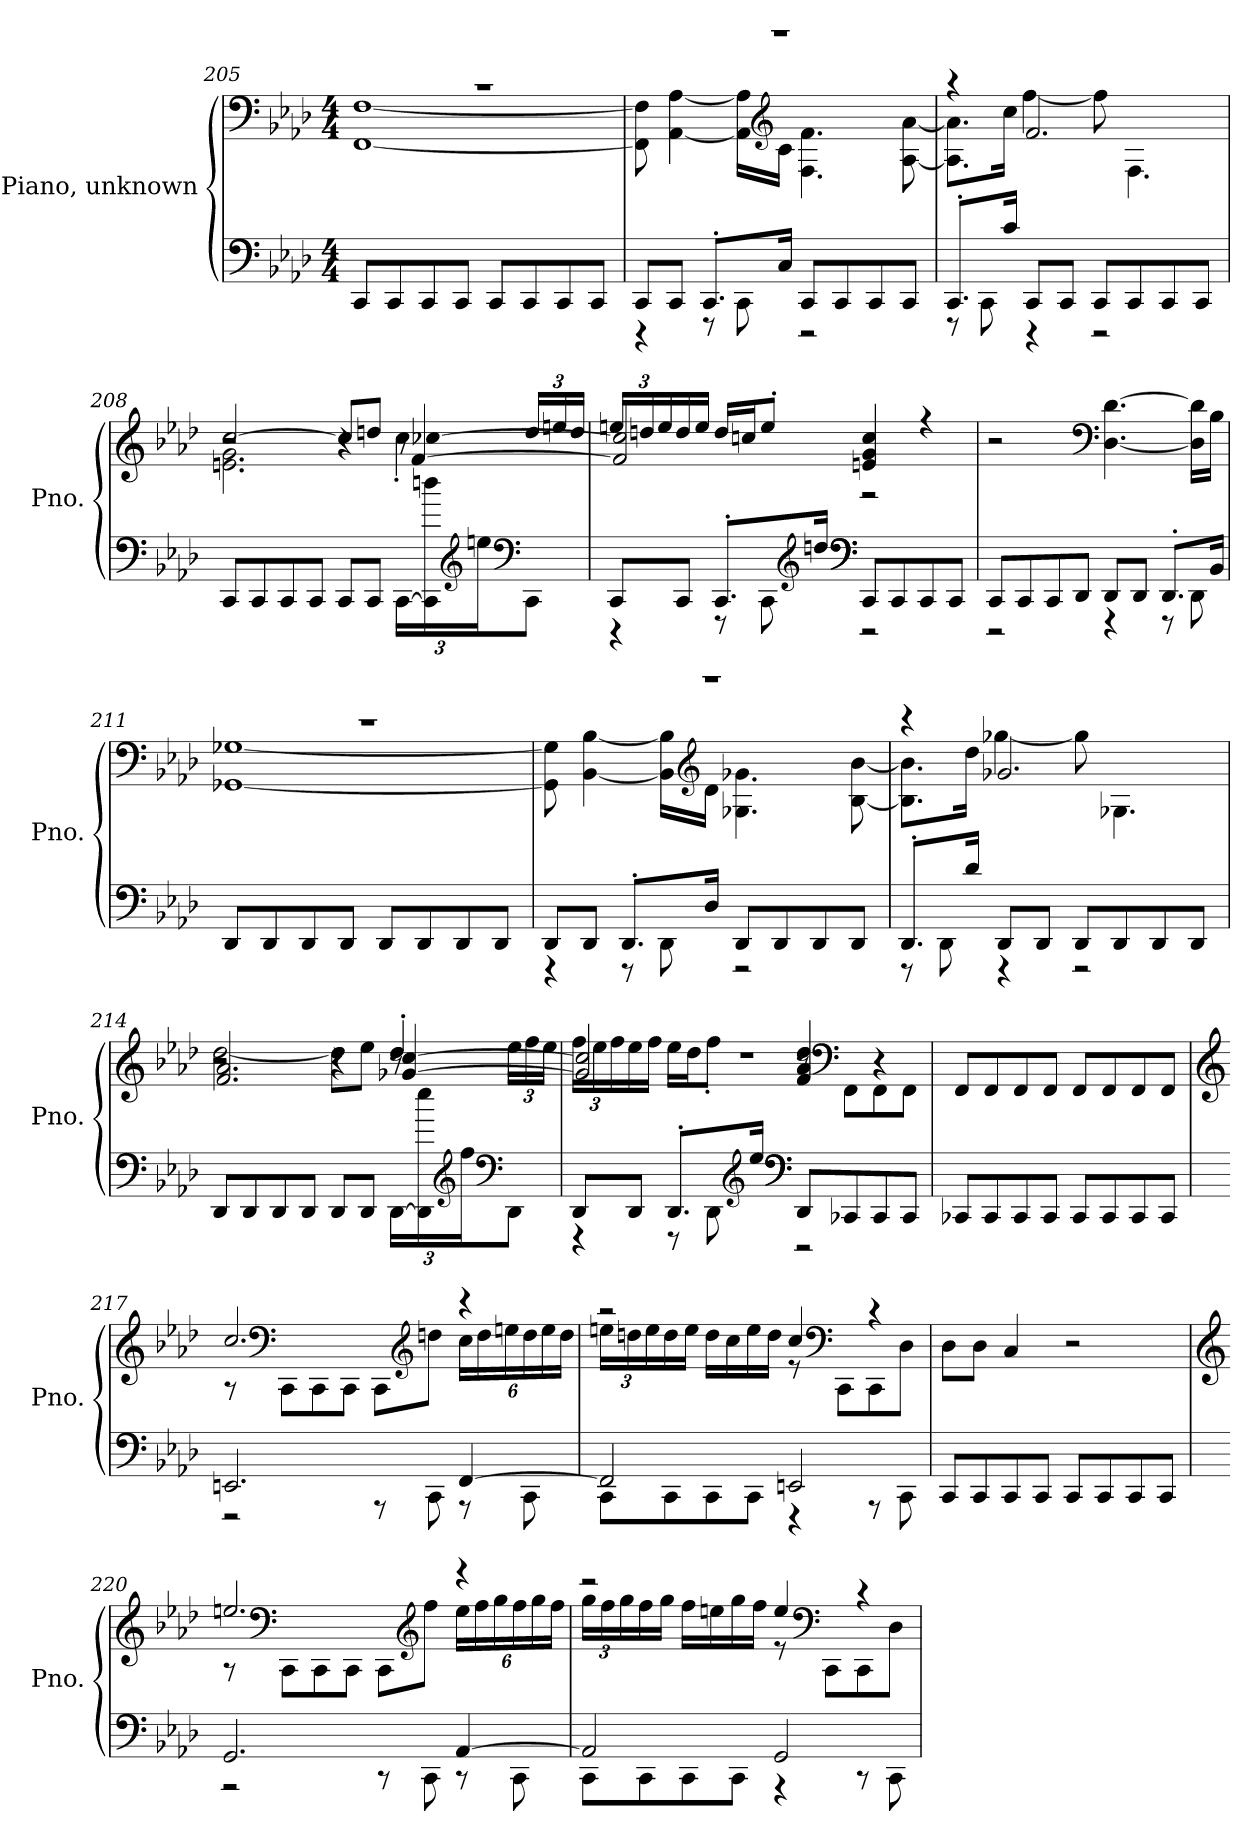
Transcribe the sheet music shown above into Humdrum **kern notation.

**kern	**kern
*part1	*part1
*staff2	*staff1
*I"Piano, unknown	*
*I'Pno.	*
*clefF4	*clefF4
*k[b-e-a-d-]	*k[b-e-a-d-]
*M4/4	*M4/4
=205	=205
*	*^
8CC/L	1r	[1FF [1F
8CC/	.	.
8CC/	.	.
8CC/J	.	.
8CC/L	.	.
8CC/	.	.
8CC/	.	.
8CC/J	.	.
=206	=206	=206
*^	*	*
8CC/L	4r	1r	8FF\] 8F\]
8CC/J	.	.	[4AA-\ [4A-\
8.CC'/L	8r	.	.
.	8CC\	.	16AA-\] 16A-\]LL
*	*	*clefG2	*
16C/Jk	.	.	16c\JJ
8CC/L	2r	.	4.F\ 4.f\
8CC/	.	.	.
8CC/	.	.	.
8CC/J	.	.	[8A-\ [8a-\
!!LO:LB:g=z	!!
=207	=207	=207	=207
8.CC'/L	8r	4r	8.A-\] 8.a-\]L
.	8CC\	.	.
16c/Jk	.	.	16cc\Jk
8CC/L	4r	2.f/	[4ff\
8CC/J	.	.	.
8CC/L	2r	.	8ff\]
8CC/	.	.	4.F\
8CC/	.	.	.
8CC/J	.	.	.
*v	*v	*	*
=208	=208	=208
*	*	*^
8CC/L	[2cc/	2.en\ 2.g\	2r
8CC/	.	.	.
8CC/	.	.	.
8CC/J	.	.	.
8CC/L	8cc/L]	.	4r
8CC/J	8ddn/J	.	.
*Xbrackettup	*	*	*
[24CC\LL	8r	4cc'\	[4f/ [4cc-X/
24CC\] 24ddn\	.	.	.
*clefG2	*	*	*
24een\J	.	.	.
*clefF4	*	*	*
*	*Xbrackettup	*	*
8CC\J	24dd/LL	.	.
.	24een/	.	.
.	24dd/JJ	.	.
*	*	*v	*v
!!LO:LB:g=z
=209	=209	=209
*^	*	*
8CC/L	4r	24een/LL	2f/] 2cc-/]
.	.	24ddn/	.
.	.	24ee/	.
8CC/J	.	16dd/	.
.	.	16ee/JJ	.
8.CC'/L	8r	16dd/LL	.
.	.	16ccn/J	.
.	8CC\	8ee'/J	.
*clefG2	*	*	*
16ddn/Jk	.	.	.
*clefF4	*	*	*
8CC/L	2r	4en/ 4g/ 4cc/	2r
8CC/	.	.	.
8CC/	.	4r	.
8CC/J	.	.	.
*	*	*v	*v
=210	=210	=210
8CC/L	2r	2r
8CC/	.	.
8CC/	.	.
8DD-/J	.	.
*	*	*clefF4
8DD-/L	4r	[4.D-\ [4.d-\
8DD-/J	.	.
8.DD-'/L	8r	.
.	8DD-\	16D-\] 16d-\]LL
16BB-/Jk	.	16B-\JJ
*v	*v	*
!!LO:PB:g=z
=211	=211
*	*^
8DD-/L	1r	[1GG-X [1G-X
8DD-/	.	.
8DD-/	.	.
8DD-/J	.	.
8DD-/L	.	.
8DD-/	.	.
8DD-/	.	.
8DD-/J	.	.
=212	=212	=212
*^	*	*
8DD-/L	4r	1r	8GG-\] 8G-\]
8DD-/J	.	.	[4BB-\ [4B-\
8.DD-'/L	8r	.	.
.	8DD-\	.	16BB-\] 16B-\]LL
*	*	*clefG2	*
16D-/Jk	.	.	16d-\JJ
8DD-/L	2r	.	4.G-X\ 4.g-X\
8DD-/	.	.	.
8DD-/	.	.	.
8DD-/J	.	.	[8B-\ [8b-\
=213	=213	=213	=213
8.DD-'/L	8r	4r	8.B-\] 8.b-\]L
.	8DD-\	.	.
16d-/Jk	.	.	16dd-\Jk
8DD-/L	4r	2.g-X/	[4gg-X\
8DD-/J	.	.	.
8DD-/L	2r	.	8gg-\]
8DD-/	.	.	4.G-X\
8DD-/	.	.	.
8DD-/J	.	.	.
*v	*v	*	*
!!LO:LB:g=z
=214	=214	=214
*	*	*^
8DD-/L	2r	[2dd-\	2.f/ 2.a-/
8DD-/	.	.	.
8DD-/	.	.	.
8DD-/J	.	.	.
8DD-/L	4r	8dd-\L]	.
8DD-/J	.	8ee-\J	.
[24DD-\LL	4dd-'/	8r	[4g-X/ [4cc/
24DD-\] 24ee-\	.	.	.
*clefG2	*	*	*
24ff\J	.	.	.
*clefF4	*	*	*
8DD-\J	.	24ee-\LL	.
.	.	24ff\	.
.	.	24ee-\JJ	.
=215	=215	=215	=215
*^	*	*	*
8DD-/L	4r	1r	24ff\LL	2g-/] 2cc/]
.	.	.	24ee-\	.
.	.	.	24ff\	.
8DD-/J	.	.	16ee-\	.
.	.	.	16ff\JJ	.
8.DD-'/L	8r	.	16ee-\LL	.
.	.	.	16dd-\J	.
.	8DD-\	.	8ff'\J	.
*clefG2	*	*	*	*
16ee-/Jk	.	.	.	.
*clefF4	*	*	*	*
8DD-/L	2r	.	8r	4f/ 4a-/ 4dd-/
*	*	*clefF4	*	*
8CC-X/	.	.	8FF\L	.
8CC-/	.	.	8FF\	4r
8CC-/J	.	.	8FF\J	.
*v	*v	*	*	*
*	*v	*v	*v
!!LO:LB:g=z
=216	=216
8CC-X/L	8FF/L
8CC-/	8FF/
8CC-/	8FF/
8CC-/J	8FF/J
8CC-/L	8FF/L
8CC-/	8FF/
8CC-/	8FF/
8CC-/J	8FF/J
=217	=217
*	*clefG2
*^	*^
2.EEn/	2r	2.cc/	8r
*	*	*clefF4	*
.	.	.	8CC\L
.	.	.	8CC\
.	.	.	8CC\J
.	8r	.	8CC\L
*	*	*clefG2	*
.	8CC\	.	8ddn\J
[4FF/	8r	4r	24cc\LL
.	.	.	24dd\
.	.	.	24een\
.	8CC\	.	24dd\
.	.	.	24ee\
.	.	.	24dd\JJ
!!LO:LB:g=z	!!
=218	=218	=218	=218
2FF/]	8CC\L	2r	24een\LL
.	.	.	24ddn\
.	.	.	24ee\
.	8CC\	.	16dd\
.	.	.	16ee\JJ
.	8CC\	.	16dd\LL
.	.	.	16cc\
.	8CC\J	.	16ee\
.	.	.	16dd\JJ
2EEn/	4r	4cc/	8r
*	*	*clefF4	*
.	.	.	8CC\L
.	8r	4r	8CC\
.	8CC\	.	8D-\J
*v	*v	*	*
*	*v	*v
=219	=219
8CC/L	8D-\L
8CC/	8D-\J
8CC/	4C/
8CC/J	.
8CC/L	2r
8CC/	.
8CC/	.
8CC/J	.
!!LO:LB:g=z
=220	=220
*	*clefG2
*^	*^
2.GG/	2r	2.een/	8r
*	*	*clefF4	*
.	.	.	8CC\L
.	.	.	8CC\
.	.	.	8CC\J
.	8r	.	8CC\L
*	*	*clefG2	*
.	8CC\	.	8ff\J
[4AA-/	8r	4r	24ee\LL
.	.	.	24ff\
.	.	.	24gg\
.	8CC\	.	24ff\
.	.	.	24gg\
.	.	.	24ff\JJ
=221	=221	=221	=221
2AA-/]	8CC\L	2r	24gg\LL
.	.	.	24ff\
.	.	.	24gg\
.	8CC\	.	16ff\
.	.	.	16gg\JJ
.	8CC\	.	16ff\LL
.	.	.	16een\
.	8CC\J	.	16gg\
.	.	.	16ff\JJ
2GG/	4r	4ee/	8r
*	*	*clefF4	*
.	.	.	8CC\L
.	8r	4r	8CC\
.	8CC\	.	8D-\J
*v	*v	*	*
*	*v	*v
=	=
*-	*-
